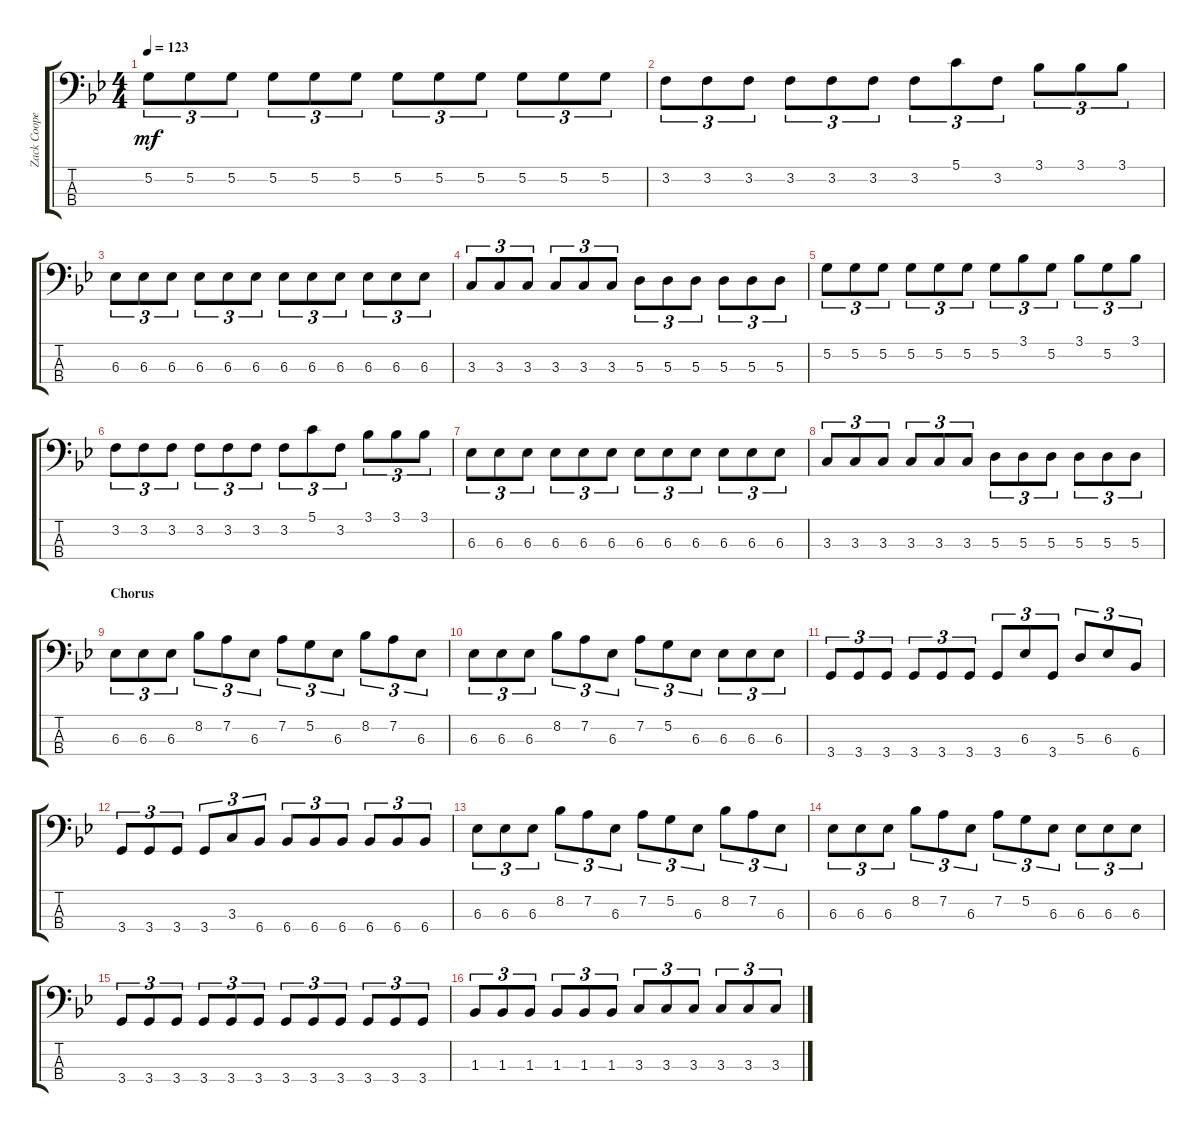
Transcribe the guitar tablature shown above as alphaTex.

\track ("Zack Cooper" "Zack Coope") {instrument electricbassfinger}
\staff {score tabs}
\tuning (G2 D2 A1 E1) {hide}
\ts (4 4)
\tempo 123
\clef f4
\ks gminor
5.2.8{tu (3 2) dy mf} 5.2.8{tu (3 2)} 5.2.8{tu (3 2)} 5.2.8{tu (3 2)} 5.2.8{tu (3 2)} 5.2.8{tu (3 2)} 5.2.8{tu (3 2)} 5.2.8{tu (3 2)} 5.2.8{tu (3 2)} 5.2.8{tu (3 2)} 5.2.8{tu (3 2)} 5.2.8{tu (3 2)} |
3.2.8{tu (3 2)} 3.2.8{tu (3 2)} 3.2.8{tu (3 2)} 3.2.8{tu (3 2)} 3.2.8{tu (3 2)} 3.2.8{tu (3 2)} 3.2.8{tu (3 2)} 5.1.8{tu (3 2)} 3.2.8{tu (3 2)} 3.1.8{tu (3 2)} 3.1.8{tu (3 2)} 3.1.8{tu (3 2)} |
6.3.8{tu (3 2)} 6.3.8{tu (3 2)} 6.3.8{tu (3 2)} 6.3.8{tu (3 2)} 6.3.8{tu (3 2)} 6.3.8{tu (3 2)} 6.3.8{tu (3 2)} 6.3.8{tu (3 2)} 6.3.8{tu (3 2)} 6.3.8{tu (3 2)} 6.3.8{tu (3 2)} 6.3.8{tu (3 2)} |
3.3.8{tu (3 2)} 3.3.8{tu (3 2)} 3.3.8{tu (3 2)} 3.3.8{tu (3 2)} 3.3.8{tu (3 2)} 3.3.8{tu (3 2)} 5.3.8{tu (3 2)} 5.3.8{tu (3 2)} 5.3.8{tu (3 2)} 5.3.8{tu (3 2)} 5.3.8{tu (3 2)} 5.3.8{tu (3 2)} |
5.2.8{tu (3 2)} 5.2.8{tu (3 2)} 5.2.8{tu (3 2)} 5.2.8{tu (3 2)} 5.2.8{tu (3 2)} 5.2.8{tu (3 2)} 5.2.8{tu (3 2)} 3.1.8{tu (3 2)} 5.2.8{tu (3 2)} 3.1.8{tu (3 2)} 5.2.8{tu (3 2)} 3.1.8{tu (3 2)} |
3.2.8{tu (3 2)} 3.2.8{tu (3 2)} 3.2.8{tu (3 2)} 3.2.8{tu (3 2)} 3.2.8{tu (3 2)} 3.2.8{tu (3 2)} 3.2.8{tu (3 2)} 5.1.8{tu (3 2)} 3.2.8{tu (3 2)} 3.1.8{tu (3 2)} 3.1.8{tu (3 2)} 3.1.8{tu (3 2)} |
6.3.8{tu (3 2)} 6.3.8{tu (3 2)} 6.3.8{tu (3 2)} 6.3.8{tu (3 2)} 6.3.8{tu (3 2)} 6.3.8{tu (3 2)} 6.3.8{tu (3 2)} 6.3.8{tu (3 2)} 6.3.8{tu (3 2)} 6.3.8{tu (3 2)} 6.3.8{tu (3 2)} 6.3.8{tu (3 2)} |
3.3.8{tu (3 2)} 3.3.8{tu (3 2)} 3.3.8{tu (3 2)} 3.3.8{tu (3 2)} 3.3.8{tu (3 2)} 3.3.8{tu (3 2)} 5.3.8{tu (3 2)} 5.3.8{tu (3 2)} 5.3.8{tu (3 2)} 5.3.8{tu (3 2)} 5.3.8{tu (3 2)} 5.3.8{tu (3 2)} |
\section ("" "Chorus")
6.3.8{tu (3 2)} 6.3.8{tu (3 2)} 6.3.8{tu (3 2)} 8.2.8{tu (3 2)} 7.2.8{tu (3 2)} 6.3.8{tu (3 2)} 7.2.8{tu (3 2)} 5.2.8{tu (3 2)} 6.3.8{tu (3 2)} 8.2.8{tu (3 2)} 7.2.8{tu (3 2)} 6.3.8{tu (3 2)} |
6.3.8{tu (3 2)} 6.3.8{tu (3 2)} 6.3.8{tu (3 2)} 8.2.8{tu (3 2)} 7.2.8{tu (3 2)} 6.3.8{tu (3 2)} 7.2.8{tu (3 2)} 5.2.8{tu (3 2)} 6.3.8{tu (3 2)} 6.3.8{tu (3 2)} 6.3.8{tu (3 2)} 6.3.8{tu (3 2)} |
3.4.8{tu (3 2)} 3.4.8{tu (3 2)} 3.4.8{tu (3 2)} 3.4.8{tu (3 2)} 3.4.8{tu (3 2)} 3.4.8{tu (3 2)} 3.4.8{tu (3 2)} 6.3.8{tu (3 2)} 3.4.8{tu (3 2)} 5.3.8{tu (3 2)} 6.3.8{tu (3 2)} 6.4.8{tu (3 2)} |
3.4.8{tu (3 2)} 3.4.8{tu (3 2)} 3.4.8{tu (3 2)} 3.4.8{tu (3 2)} 3.3.8{tu (3 2)} 6.4.8{tu (3 2)} 6.4.8{tu (3 2)} 6.4.8{tu (3 2)} 6.4.8{tu (3 2)} 6.4.8{tu (3 2)} 6.4.8{tu (3 2)} 6.4.8{tu (3 2)} |
6.3.8{tu (3 2)} 6.3.8{tu (3 2)} 6.3.8{tu (3 2)} 8.2.8{tu (3 2)} 7.2.8{tu (3 2)} 6.3.8{tu (3 2)} 7.2.8{tu (3 2)} 5.2.8{tu (3 2)} 6.3.8{tu (3 2)} 8.2.8{tu (3 2)} 7.2.8{tu (3 2)} 6.3.8{tu (3 2)} |
6.3.8{tu (3 2)} 6.3.8{tu (3 2)} 6.3.8{tu (3 2)} 8.2.8{tu (3 2)} 7.2.8{tu (3 2)} 6.3.8{tu (3 2)} 7.2.8{tu (3 2)} 5.2.8{tu (3 2)} 6.3.8{tu (3 2)} 6.3.8{tu (3 2)} 6.3.8{tu (3 2)} 6.3.8{tu (3 2)} |
3.4.8{tu (3 2)} 3.4.8{tu (3 2)} 3.4.8{tu (3 2)} 3.4.8{tu (3 2)} 3.4.8{tu (3 2)} 3.4.8{tu (3 2)} 3.4.8{tu (3 2)} 3.4.8{tu (3 2)} 3.4.8{tu (3 2)} 3.4.8{tu (3 2)} 3.4.8{tu (3 2)} 3.4.8{tu (3 2)} |
1.3.8{tu (3 2)} 1.3.8{tu (3 2)} 1.3.8{tu (3 2)} 1.3.8{tu (3 2)} 1.3.8{tu (3 2)} 1.3.8{tu (3 2)} 3.3.8{tu (3 2)} 3.3.8{tu (3 2)} 3.3.8{tu (3 2)} 3.3.8{tu (3 2)} 3.3.8{tu (3 2)} 3.3.8{tu (3 2)}
